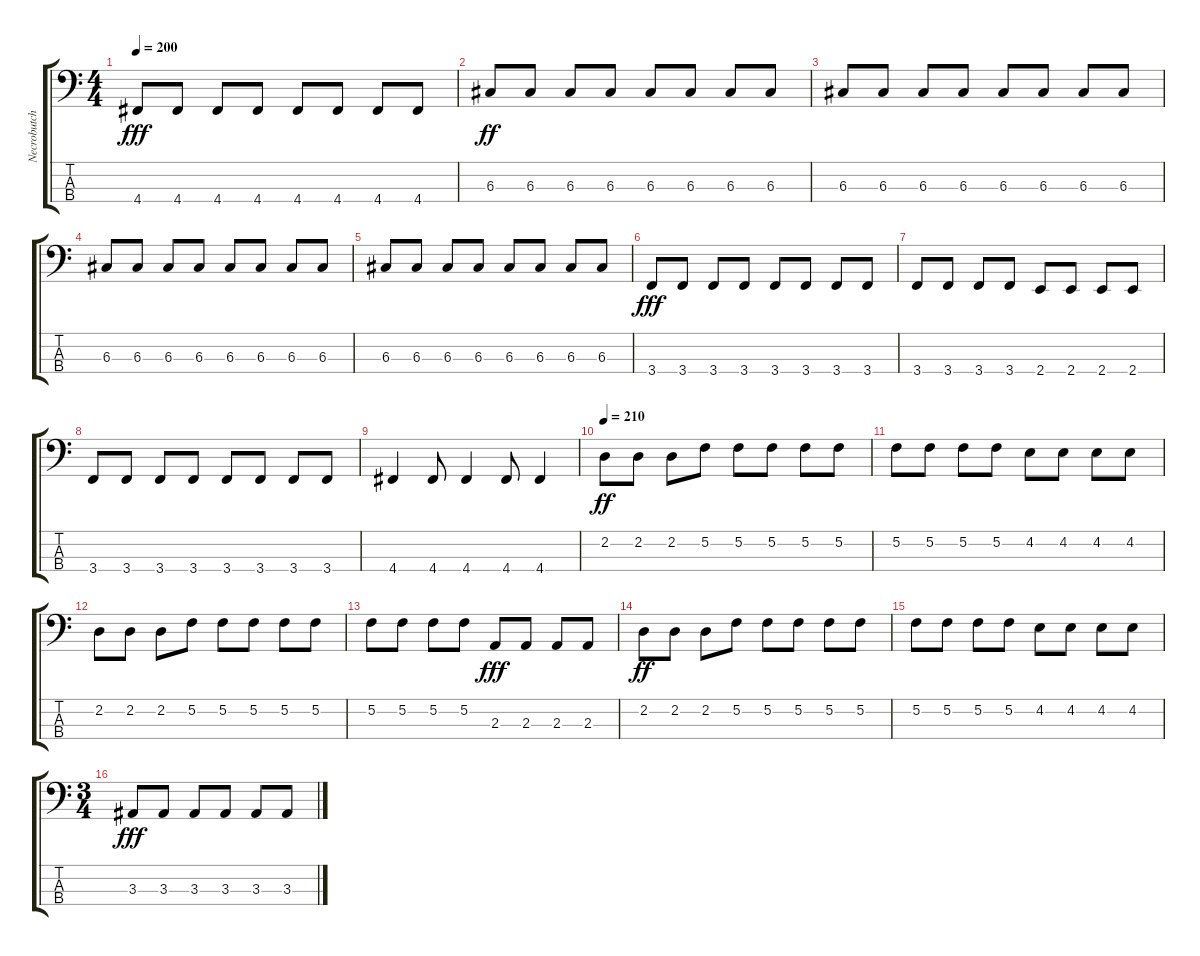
\track ("Necrobutcher" "Necrobutch") {instrument electricbassfinger}
\staff {score tabs}
\tuning (F2 C2 G1 D1) {hide}
\ts (4 4)
\tempo 200
\clef f4
\ks c
4.4.8{dy fff} 4.4.8 4.4.8 4.4.8 4.4.8 4.4.8 4.4.8 4.4.8 |
6.3.8{dy ff} 6.3.8 6.3.8 6.3.8 6.3.8 6.3.8 6.3.8 6.3.8 |
6.3.8 6.3.8 6.3.8 6.3.8 6.3.8 6.3.8 6.3.8 6.3.8 |
6.3.8 6.3.8 6.3.8 6.3.8 6.3.8 6.3.8 6.3.8 6.3.8 |
6.3.8 6.3.8 6.3.8 6.3.8 6.3.8 6.3.8 6.3.8 6.3.8 |
3.4.8{dy fff} 3.4.8 3.4.8 3.4.8 3.4.8 3.4.8 3.4.8 3.4.8 |
3.4.8 3.4.8 3.4.8 3.4.8 2.4.8 2.4.8 2.4.8 2.4.8 |
3.4.8 3.4.8 3.4.8 3.4.8 3.4.8 3.4.8 3.4.8 3.4.8 |
4.4.4 4.4.8 4.4.4 4.4.8 4.4.4 |
\tempo 210
2.2.8{dy ff} 2.2.8 2.2.8 5.2.8 5.2.8 5.2.8 5.2.8 5.2.8 |
5.2.8 5.2.8 5.2.8 5.2.8 4.2.8 4.2.8 4.2.8 4.2.8 |
2.2.8 2.2.8 2.2.8 5.2.8 5.2.8 5.2.8 5.2.8 5.2.8 |
5.2.8 5.2.8 5.2.8 5.2.8 2.3.8{dy fff} 2.3.8 2.3.8 2.3.8 |
2.2.8{dy ff} 2.2.8 2.2.8 5.2.8 5.2.8 5.2.8 5.2.8 5.2.8 |
5.2.8 5.2.8 5.2.8 5.2.8 4.2.8 4.2.8 4.2.8 4.2.8 |
\ts (3 4)
3.3.8{dy fff} 3.3.8 3.3.8 3.3.8 3.3.8 3.3.8
